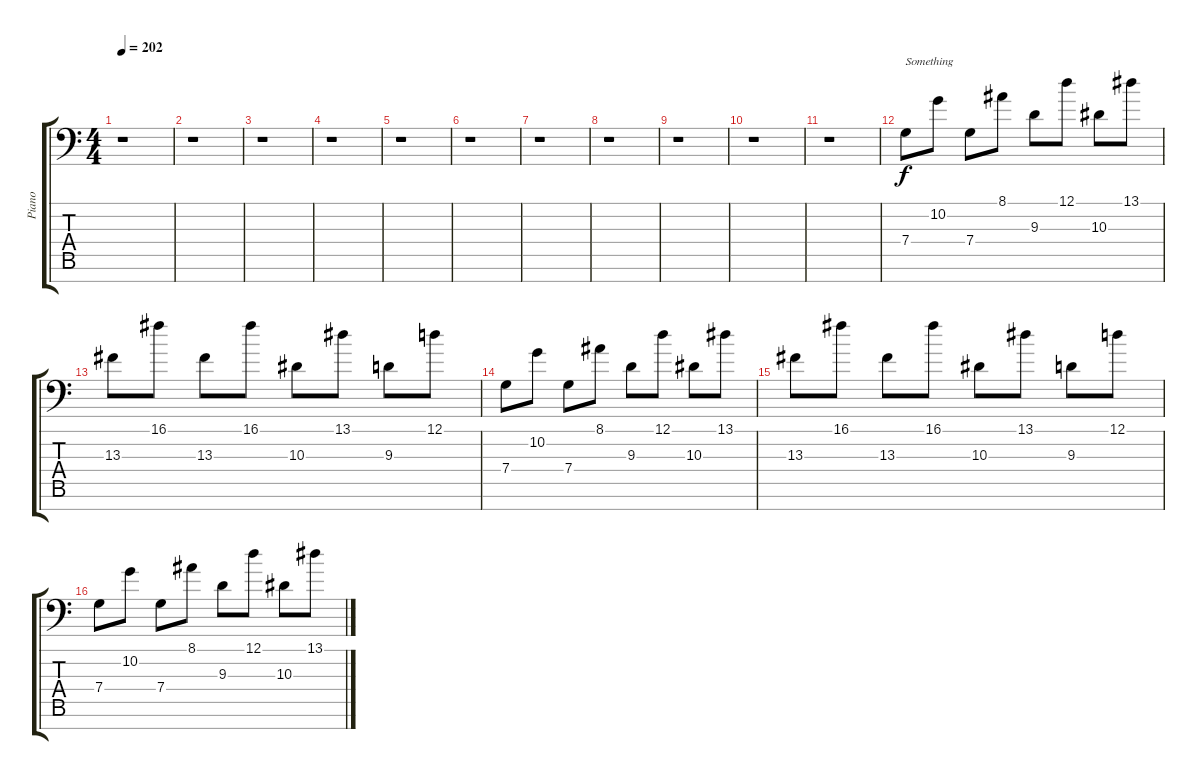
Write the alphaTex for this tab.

\track ("Piano" "Piano") {instrument vibraphone}
\staff {score tabs}
\tuning (D4 A3 F3 C3 G2 D2 G1) {hide}
\ts (4 4)
\tempo 202
\clef f4
\ks c
r.1{dy f} |
r.1 |
r.1 |
r.1 |
r.1 |
r.1 |
r.1 |
r.1 |
r.1 |
r.1 |
r.1 |
7.4.8{txt "Something"} 10.2.8 7.4.8 8.1.8 9.3.8 12.1.8 10.3.8 13.1.8 |
13.3.8 16.1.8 13.3.8 16.1.8 10.3.8 13.1.8 9.3.8 12.1.8 |
7.4.8 10.2.8 7.4.8 8.1.8 9.3.8 12.1.8 10.3.8 13.1.8 |
13.3.8 16.1.8 13.3.8 16.1.8 10.3.8 13.1.8 9.3.8 12.1.8 |
7.4.8 10.2.8 7.4.8 8.1.8 9.3.8 12.1.8 10.3.8 13.1.8
